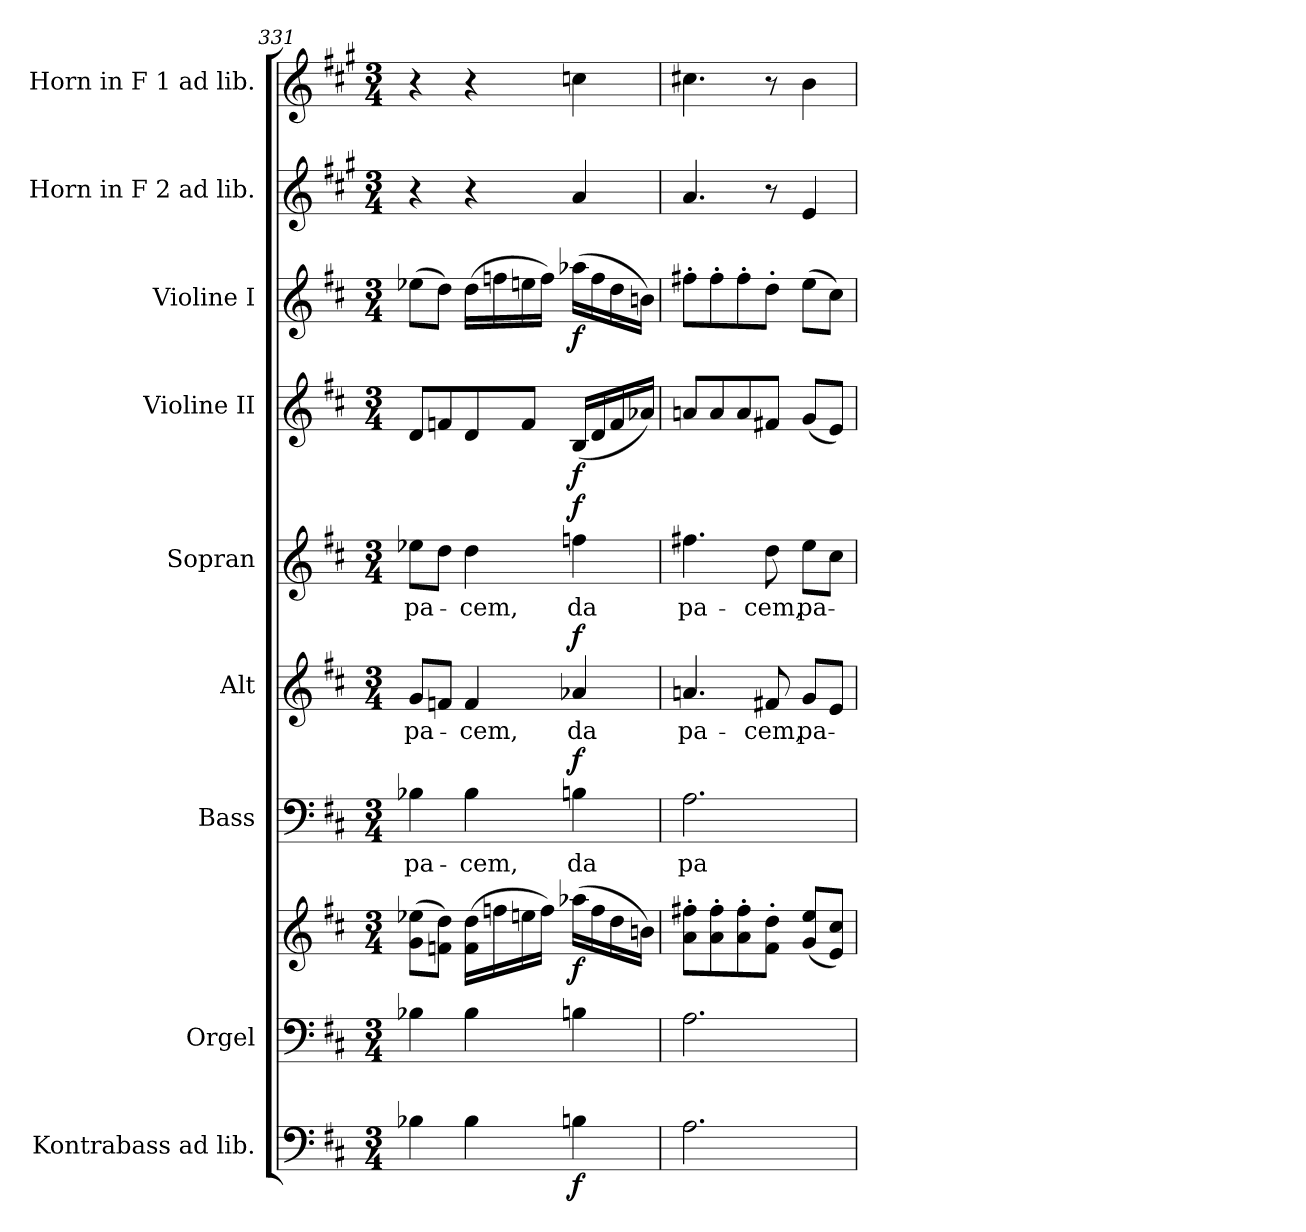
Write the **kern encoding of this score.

**kern	**dynam	**kern	**kern	**dynam	**kern	**text	**dynam	**kern	**text	**dynam	**kern	**text	**dynam	**kern	**dynam	**kern	**dynam	**kern	**kern
*part9	*part9	*part8	*part8	*part8	*part7	*part7	*part7	*part6	*part6	*part6	*part5	*part5	*part5	*part4	*part4	*part3	*part3	*part2	*part1
*staff10	*staff10	*staff9	*staff8	*staff8/9	*staff7	*staff7	*staff7	*staff6	*staff6	*staff6	*staff5	*staff5	*staff5	*staff4	*staff4	*staff3	*staff3	*staff2	*staff1
*I"Kontrabass ad lib.	*	*I"Orgel	*	*	*I"Bass	*	*	*I"Alt	*	*	*I"Sopran	*	*	*I"Violine II	*	*I"Violine I	*	*I"Horn in F 2 ad lib.	*I"Horn in F 1 ad lib.
*I'Kb.	*	*I'Org.	*	*	*I'B.	*	*	*I'A.	*	*	*I'S.	*	*	*I'Vl. II	*	*I'Vl. I	*	*	*
*clefF4	*	*clefF4	*clefG2	*	*clefF4	*	*	*clefG2	*	*	*clefG2	*	*	*clefG2	*	*clefG2	*	*clefG2	*clefG2
*ITrd7c12	*	*	*	*	*	*	*	*	*	*	*	*	*	*	*	*	*	*ITrd4c7	*ITrd4c7
*k[f#c#]	*	*k[f#c#]	*k[f#c#]	*	*k[f#c#]	*	*	*k[f#c#]	*	*	*k[f#c#]	*	*	*k[f#c#]	*	*k[f#c#]	*	*k[f#c#]	*k[f#c#]
*D:	*	*D:	*D:	*	*D:	*	*	*D:	*	*	*D:	*	*	*D:	*	*D:	*	*D:	*D:
*M3/4	*	*M3/4	*M3/4	*	*M3/4	*	*	*M3/4	*	*	*M3/4	*	*	*M3/4	*	*M3/4	*	*M3/4	*M3/4
=331	=331	=331	=331	=331	=331	=331	=331	=331	=331	=331	=331	=331	=331	=331	=331	=331	=331	=331	=331
!	!	!	!	!	!	!LO:LY:b	!	!	!LO:LY:b	!	!	!LO:LY:b	!	!	!	!	!	!	!
4BB-X\	.	4B-X\	(>8g\ 8ee-X\L	.	4B-X\	pa-	.	8g/L	pa-	.	8ee-X\L	pa-	.	8d/L	.	(>8ee-X\L	.	4r	4r
.	.	.	8fn\ 8dd\J)	.	.	.	.	8fn/J	.	.	8dd\J	.	.	8fn/	.	8dd\J)	.	.	.
!	!	!	!	!	!	!LO:LY:b	!	!	!LO:LY:b	!	!	!LO:LY:b	!	!	!	!	!	!	!
4BB-\	.	4B-\	(>16f\ 16dd\LL	.	4B-\	-cem,	.	4f/	-cem,	.	4dd\	-cem,	.	8d/	.	(>16dd\LL	.	4r	4r
.	.	.	16ffn\	.	.	.	.	.	.	.	.	.	.	.	.	16ffn\	.	.	.
.	.	.	16een\	.	.	.	.	.	.	.	.	.	.	8f/J	.	16een\	.	.	.
.	.	.	16ff\JJ)	.	.	.	.	.	.	.	.	.	.	.	.	16ff\JJ)	.	.	.
!	!LO:DY:b	!	!	!LO:DY:b	!	!LO:LY:b	!LO:DY:a	!	!LO:LY:b	!LO:DY:a	!	!LO:LY:b	!LO:DY:a	!	!LO:DY:b	!	!LO:DY:b	!	!
4BBn\	f	4Bn\	(>16aa-X\LL	f	4Bn\	da	f	4a-X/	da	f	4ffn\	da	f	(<16B/LL	f	(>16aa-X\LL	f	4d/	4fn\
.	.	.	16ff\	.	.	.	.	.	.	.	.	.	.	16d/	.	16ff\	.	.	.
.	.	.	16dd\	.	.	.	.	.	.	.	.	.	.	16f/	.	16dd\	.	.	.
.	.	.	16bn\JJ)	.	.	.	.	.	.	.	.	.	.	16a-X/JJ)	.	16bn\JJ)	.	.	.
=332	=332	=332	=332	=332	=332	=332	=332	=332	=332	=332	=332	=332	=332	=332	=332	=332	=332	=332	=332
!	!	!	!	!	!	!LO:LY:b	!	!	!LO:LY:b	!	!	!LO:LY:b	!	!	!	!	!	!	!
2.AA\	.	2.A\	8a\'> 8ff#X\'>L	.	2.A\	pa-	.	4.an/	pa-	.	4.ff#X\	pa-	.	8an/L	.	8ff#X'>\L	.	4.d/	4.f#X\
.	.	.	8a\'> 8ff#\'>	.	.	.	.	.	.	.	.	.	.	8a/	.	8ff#'>\	.	.	.
.	.	.	8a\'> 8ff#\'>	.	.	.	.	.	.	.	.	.	.	8a/	.	8ff#'>\	.	.	.
!	!	!	!	!	!	!	!	!	!LO:LY:b	!	!	!LO:LY:b	!	!	!	!	!	!	!
.	.	.	8f#\'> 8dd\'>J	.	.	.	.	8f#X/	-cem,	.	8dd\	-cem,	.	8f#X/J	.	8dd'>\J	.	8r	8r
!	!	!	!	!	!	!	!	!	!LO:LY:b	!	!	!LO:LY:b	!	!	!	!	!	!	!
.	.	.	(<8g/ 8ee/L	.	.	.	.	8g/L	pa-	.	8ee\L	pa-	.	(<8g/L	.	(>8ee\L	.	4A/	4e\
.	.	.	8e/ 8cc#/J)	.	.	.	.	8e/J	.	.	8cc#\J	.	.	8e/J)	.	8cc#\J)	.	.	.
=	=	=	=	=	=	=	=	=	=	=	=	=	=	=	=	=	=	=	=
*-	*-	*-	*-	*-	*-	*-	*-	*-	*-	*-	*-	*-	*-	*-	*-	*-	*-	*-	*-
